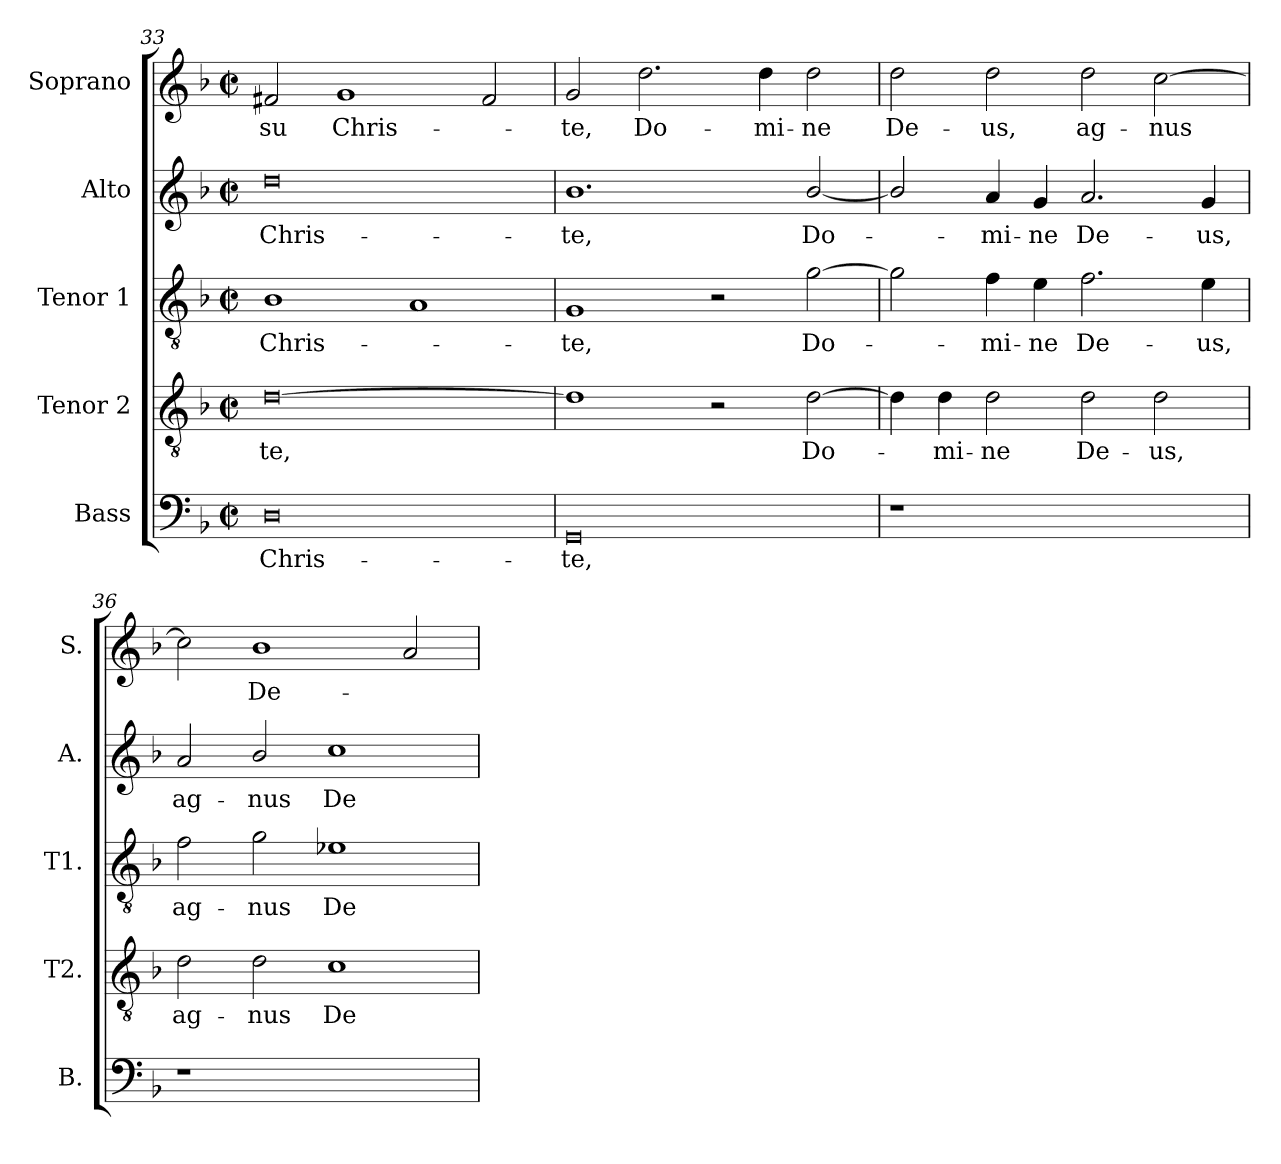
**kern	**text	**kern	**text	**kern	**text	**kern	**text	**kern	**text
*part5	*part5	*part4	*part4	*part3	*part3	*part2	*part2	*part1	*part1
*staff5	*staff5	*staff4	*staff4	*staff3	*staff3	*staff2	*staff2	*staff1	*staff1
*I"Bass	*	*I"Tenor 2	*	*I"Tenor 1	*	*I"Alto	*	*I"Soprano	*
*I'B.	*	*I'T2.	*	*I'T1.	*	*I'A.	*	*I'S.	*
!!LO:LB:g=z
*clefF4	*	*clefGv2	*	*clefGv2	*	*clefG2	*	*clefG2	*
*	*	*ITrd7c12	*	*ITrd7c12	*	*	*	*	*
*k[b-]	*	*k[b-]	*	*k[b-]	*	*k[b-]	*	*k[b-]	*
*F:	*	*F:	*	*F:	*	*F:	*	*F:	*
*M2/2	*	*M2/2	*	*M2/2	*	*M2/2	*	*M2/2	*
*met(c|)	*	*met(c|)	*	*met(c|)	*	*met(c|)	*	*met(c|)	*
=33	=33	=33	=33	=33	=33	=33	=33	=33	=33
!	!LO:LY:b:color=#000000	!	!	!	!	!	!	!	!
!	!	!	!LO:LY:b:color=#000000	!	!	!	!	!	!
!	!	!	!	!	!LO:LY:b:color=#000000	!	!	!	!
!	!	!	!	!	!	!	!LO:LY:b:color=#000000	!	!
!	!	!	!	!	!	!	!	!	!LO:LY:b:color=#000000
0Di	Chris-	[>0Di	-te,	1BB-i	Chris-	0ddi	Chris-	2f#Xi/	-su
!	!	!	!	!	!	!	!	!	!LO:LY:b:color=#000000
.	.	.	.	.	.	.	.	1gi	Chris-
.	.	.	.	1AAi	.	.	.	.	.
.	.	.	.	.	.	.	.	2f#i/	.
=34	=34	=34	=34	=34	=34	=34	=34	=34	=34
!	!LO:LY:b:color=#000000	!	!	!	!	!	!	!	!
!	!	!	!	!	!LO:LY:b:color=#000000	!	!	!	!
!	!	!	!	!	!	!	!LO:LY:b:color=#000000	!	!
!	!	!	!	!	!	!	!	!	!LO:LY:b:color=#000000
0GGi	-te,	1Di]	.	1GGi	-te,	1.b-i	-te,	2gi/	-te,
!	!	!	!	!	!	!	!	!	!LO:LY:b:color=#000000
.	.	.	.	.	.	.	.	2.ddi\	Do-
.	.	2r	.	2r	.	.	.	.	.
!	!	!	!	!	!	!	!	!	!LO:LY:b:color=#000000
.	.	.	.	.	.	.	.	4ddi\	-mi-
!	!	!	!LO:LY:b:color=#000000	!	!	!	!	!	!
!	!	!	!	!	!LO:LY:b:color=#000000	!	!	!	!
!	!	!	!	!	!	!	!LO:LY:b:color=#000000	!	!
!	!	!	!	!	!	!	!	!	!LO:LY:b:color=#000000
.	.	[>2Di\	Do-	[>2Gi\	Do-	[<2b-i/	Do-	2ddi\	-ne
=35	=35	=35	=35	=35	=35	=35	=35	=35	=35
!LO:N:vis=1	!	!	!	!	!	!	!	!	!
!	!	!	!	!	!	!	!	!	!LO:LY:b:color=#000000
1r	.	4Di\]	.	2Gi\]	.	2b-i/]	.	2ddi\	De-
!	!	!	!LO:LY:b:color=#000000	!	!	!	!	!	!
.	.	4Di\	-mi-	.	.	.	.	.	.
!	!	!	!LO:LY:b:color=#000000	!	!	!	!	!	!
!	!	!	!	!	!LO:LY:b:color=#000000	!	!	!	!
!	!	!	!	!	!	!	!LO:LY:b:color=#000000	!	!
!	!	!	!	!	!	!	!	!	!LO:LY:b:color=#000000
.	.	2Di\	-ne	4Fi\	-mi-	4ai/	-mi-	2ddi\	-us,
!	!	!	!	!	!LO:LY:b:color=#000000	!	!	!	!
!	!	!	!	!	!	!	!LO:LY:b:color=#000000	!	!
.	.	.	.	4Ei\	-ne	4gi/	-ne	.	.
!	!	!	!LO:LY:b:color=#000000	!	!	!	!	!	!
!	!	!	!	!	!LO:LY:b:color=#000000	!	!	!	!
!	!	!	!	!	!	!	!LO:LY:b:color=#000000	!	!
!	!	!	!	!	!	!	!	!	!LO:LY:b:color=#000000
1ryy	.	2Di\	De-	2.Fi\	De-	2.ai/	De-	2ddi\	ag-
!	!	!	!LO:LY:b:color=#000000	!	!	!	!	!	!
!	!	!	!	!	!	!	!	!	!LO:LY:b:color=#000000
.	.	2Di\	-us,	.	.	.	.	[>2cci\	-nus
!	!	!	!	!	!LO:LY:b:color=#000000	!	!	!	!
!	!	!	!	!	!	!	!LO:LY:b:color=#000000	!	!
.	.	.	.	4Ei\	-us,	4gi/	-us,	.	.
=36	=36	=36	=36	=36	=36	=36	=36	=36	=36
!LO:N:vis=1	!	!	!	!	!	!	!	!	!
!	!	!	!LO:LY:b:color=#000000	!	!	!	!	!	!
!	!	!	!	!	!LO:LY:b:color=#000000	!	!	!	!
!	!	!	!	!	!	!	!LO:LY:b:color=#000000	!	!
1r	.	2Di\	ag-	2Fi\	ag-	2ai/	ag-	2cci\]	.
!	!	!	!LO:LY:b:color=#000000	!	!	!	!	!	!
!	!	!	!	!	!LO:LY:b:color=#000000	!	!	!	!
!	!	!	!	!	!	!	!LO:LY:b:color=#000000	!	!
!	!	!	!	!	!	!	!	!	!LO:LY:b:color=#000000
.	.	2Di\	-nus	2Gi\	-nus	2b-i/	-nus	1b-i	De-
!	!	!	!LO:LY:b:color=#000000	!	!	!	!	!	!
!	!	!	!	!	!LO:LY:b:color=#000000	!	!	!	!
!	!	!	!	!	!	!	!LO:LY:b:color=#000000	!	!
1ryy	.	1Ci	De-	1E-Xi	De-	1cci	De-	.	.
.	.	.	.	.	.	.	.	2ai/	.
=	=	=	=	=	=	=	=	=	=
*-	*-	*-	*-	*-	*-	*-	*-	*-	*-
